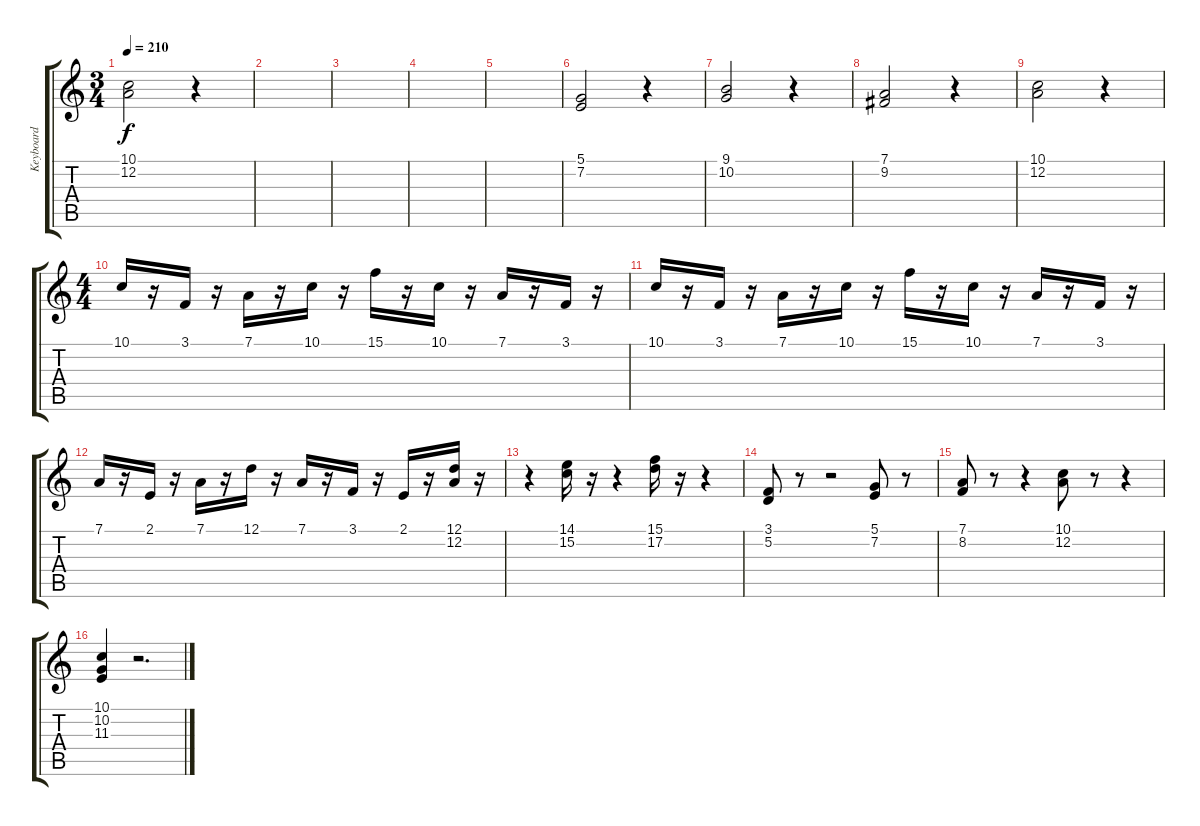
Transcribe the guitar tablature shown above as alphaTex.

\track ("Keyboard" "Keyboard") {instrument stringensemble1}
\staff {score tabs}
\tuning (D4 A3 F3 C3 G2 D2) {hide}
\ts (3 4)
\tempo 210
\clef g2
\ks c
(10.1 12.2).2{dy f} r.4 |
|
|
|
|
(5.1 7.2).2{instrument pad8sweep} r.4 |
(9.1 10.2).2 r.4 |
(7.1 9.2).2 r.4 |
(10.1 12.2).2 r.4 |
\ts (4 4)
10.1.16{instrument stringensemble1} r.16 3.1.16 r.16 7.1.16 r.16 10.1.16 r.16 15.1.16 r.16 10.1.16 r.16 7.1.16 r.16 3.1.16 r.16 |
10.1.16 r.16 3.1.16 r.16 7.1.16 r.16 10.1.16 r.16 15.1.16 r.16 10.1.16 r.16 7.1.16 r.16 3.1.16 r.16 |
7.1.16 r.16 2.1.16 r.16 7.1.16 r.16 12.1.16 r.16 7.1.16 r.16 3.1.16 r.16 2.1.16 r.16 (12.1 12.2).16 r.16 |
r.4 (14.1 15.2).16 r.16 r.4 (15.1 17.2).16 r.16 r.4 |
(3.1 5.2).8 r.8 r.2 (5.1 7.2).8 r.8 |
(7.1 8.2).8 r.8 r.4 (10.1 12.2).8 r.8 r.4 |
(10.1 10.2 11.3).4 r.2{d}
